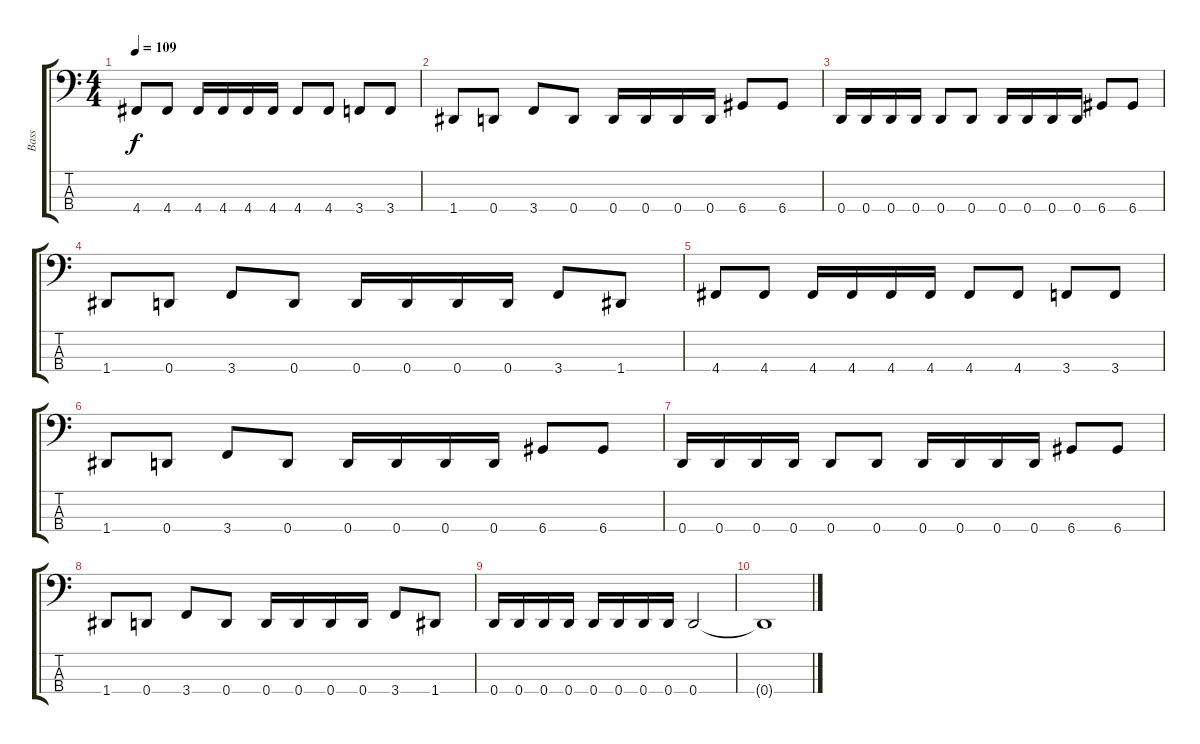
\track ("Bass" "Bass") {instrument electricbasspick}
\staff {score tabs}
\tuning (G2 D2 A1 D1) {hide}
\ts (4 4)
\tempo 109
\clef f4
\ks c
4.4.8{dy f} 4.4.8 4.4.16 4.4.16 4.4.16 4.4.16 4.4.8 4.4.8 3.4.8 3.4.8 |
1.4.8 0.4.8 3.4.8 0.4.8 0.4.16 0.4.16 0.4.16 0.4.16 6.4.8 6.4.8 |
0.4.16 0.4.16 0.4.16 0.4.16 0.4.8 0.4.8 0.4.16 0.4.16 0.4.16 0.4.16 6.4.8 6.4.8 |
1.4.8 0.4.8 3.4.8 0.4.8 0.4.16 0.4.16 0.4.16 0.4.16 3.4.8 1.4.8 |
4.4.8 4.4.8 4.4.16 4.4.16 4.4.16 4.4.16 4.4.8 4.4.8 3.4.8 3.4.8 |
1.4.8 0.4.8 3.4.8 0.4.8 0.4.16 0.4.16 0.4.16 0.4.16 6.4.8 6.4.8 |
0.4.16 0.4.16 0.4.16 0.4.16 0.4.8 0.4.8 0.4.16 0.4.16 0.4.16 0.4.16 6.4.8 6.4.8 |
1.4.8 0.4.8 3.4.8 0.4.8 0.4.16 0.4.16 0.4.16 0.4.16 3.4.8 1.4.8 |
0.4.16 0.4.16 0.4.16 0.4.16 0.4.16 0.4.16 0.4.16 0.4.16 0.4.2 |
0.4{t}.1
